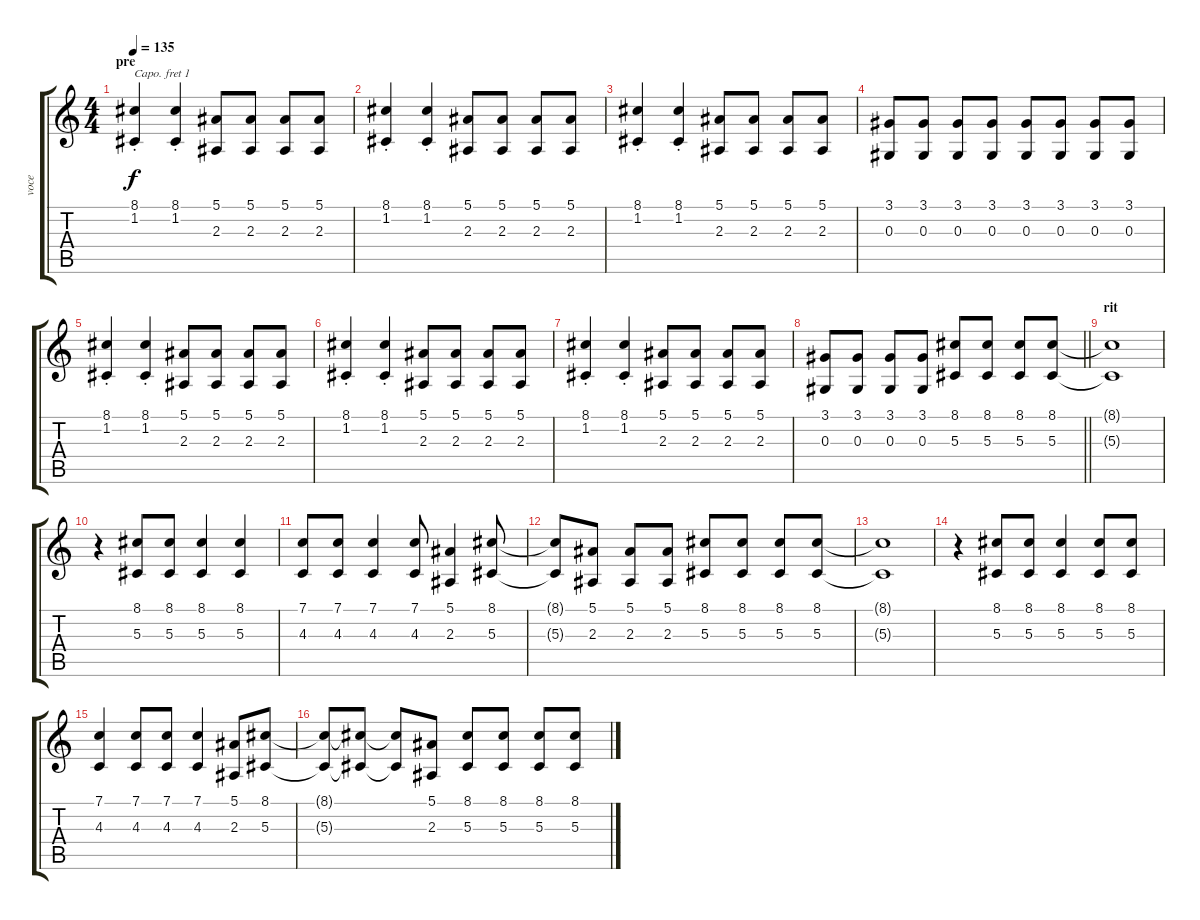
\track ("voce" "voce") {instrument altosax}
\staff {score tabs}
\capo 1
\tuning (E4 B3 G3 D3 A2 E2) {hide}
\ts (4 4)
\section ("" "pre")
\tempo 135
\clef g2
\ks c
(8.1{st} 1.2{st}).4{dy f} (8.1{st} 1.2{st}).4 (5.1 2.3).8 (5.1 2.3).8 (5.1 2.3).8 (5.1 2.3).8 |
(8.1{st} 1.2{st}).4 (8.1{st} 1.2{st}).4 (5.1 2.3).8 (5.1 2.3).8 (5.1 2.3).8 (5.1 2.3).8 |
(8.1{st} 1.2{st}).4 (8.1{st} 1.2{st}).4 (5.1 2.3).8 (5.1 2.3).8 (5.1 2.3).8 (5.1 2.3).8 |
(3.1 0.3).8 (3.1 0.3).8 (3.1 0.3).8 (3.1 0.3).8 (3.1 0.3).8 (3.1 0.3).8 (3.1 0.3).8 (3.1 0.3).8 |
(8.1{st} 1.2{st}).4 (8.1{st} 1.2{st}).4 (5.1 2.3).8 (5.1 2.3).8 (5.1 2.3).8 (5.1 2.3).8 |
(8.1{st} 1.2{st}).4 (8.1{st} 1.2{st}).4 (5.1 2.3).8 (5.1 2.3).8 (5.1 2.3).8 (5.1 2.3).8 |
(8.1{st} 1.2{st}).4 (8.1{st} 1.2{st}).4 (5.1 2.3).8 (5.1 2.3).8 (5.1 2.3).8 (5.1 2.3).8 |
\barLineRight lightlight
(3.1 0.3).8 (3.1 0.3).8 (3.1 0.3).8 (3.1 0.3).8 (8.1 5.3).8 (8.1 5.3).8 (8.1 5.3).8 (8.1 5.3).8 |
\section ("" "rit")
(8.1{t} 5.3{t}).1 |
r.4 (8.1 5.3).8 (8.1 5.3).8 (8.1 5.3).4 (8.1 5.3).4 |
(7.1 4.3).8 (7.1 4.3).8 (7.1 4.3).4 (7.1 4.3).8 (5.1 2.3).4 (8.1 5.3).8 |
(8.1{t} 5.3{t}).8 (5.1 2.3).8 (5.1 2.3).8 (5.1 2.3).8 (8.1 5.3).8 (8.1 5.3).8 (8.1 5.3).8 (8.1 5.3).8 |
(8.1{t} 5.3{t}).1 |
r.4 (8.1 5.3).8 (8.1 5.3).8 (8.1 5.3).4 (8.1 5.3).8 (8.1 5.3).8 |
(7.1 4.3).4 (7.1 4.3).8 (7.1 4.3).8 (7.1 4.3).4 (5.1 2.3).8 (8.1 5.3).8 |
(8.1{t} 5.3{t}).8 (8.1{t} 5.3{t}).8 (8.1{t} 5.3{t}).8 (5.1 2.3).8 (8.1 5.3).8 (8.1 5.3).8 (8.1 5.3).8 (8.1 5.3).8
